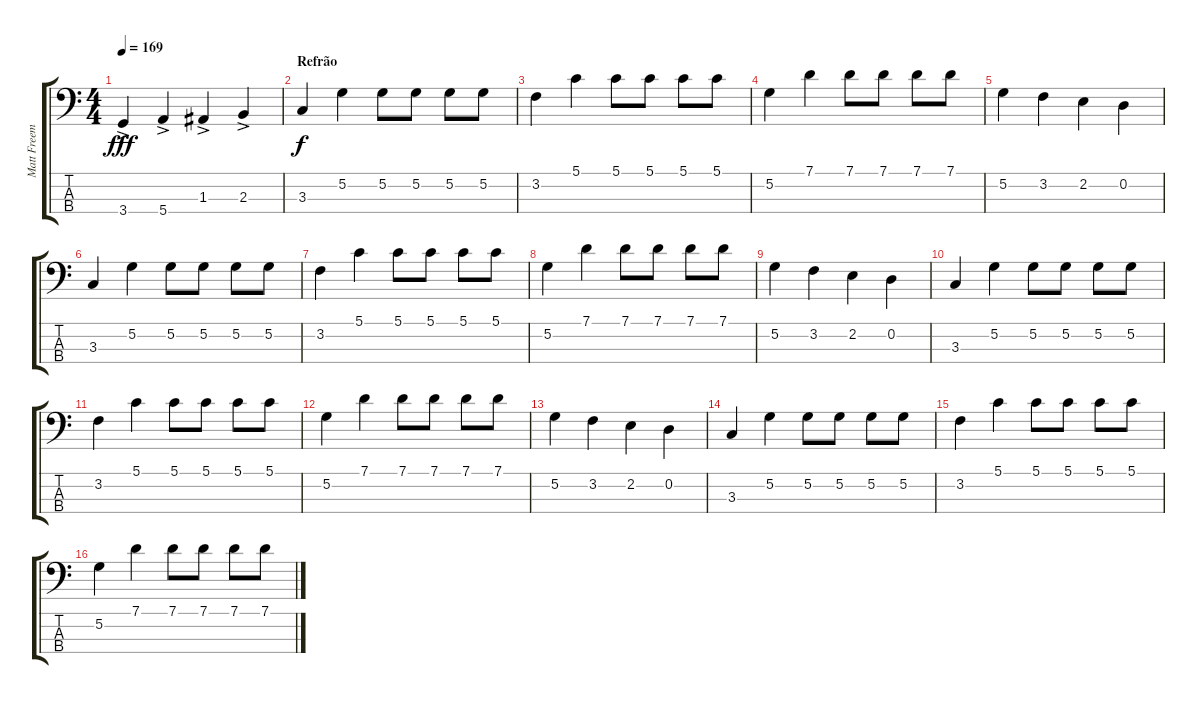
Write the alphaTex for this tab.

\track ("Matt Freeman" "Matt Freem") {instrument electricbasspick}
\staff {score tabs}
\tuning (G2 D2 A1 E1) {hide}
\ts (4 4)
\tempo 169
\clef f4
\ks c
3.4{ac}.4{dy fff} 5.4{ac}.4 1.3{ac}.4 2.3{ac}.4 |
\section ("" "Refrão")
3.3.4{dy f} 5.2.4 5.2.8 5.2.8 5.2.8 5.2.8 |
3.2.4 5.1.4 5.1.8 5.1.8 5.1.8 5.1.8 |
5.2.4 7.1.4 7.1.8 7.1.8 7.1.8 7.1.8 |
5.2.4 3.2.4 2.2.4 0.2.4 |
3.3.4 5.2.4 5.2.8 5.2.8 5.2.8 5.2.8 |
3.2.4 5.1.4 5.1.8 5.1.8 5.1.8 5.1.8 |
5.2.4 7.1.4 7.1.8 7.1.8 7.1.8 7.1.8 |
5.2.4 3.2.4 2.2.4 0.2.4 |
3.3.4 5.2.4 5.2.8 5.2.8 5.2.8 5.2.8 |
3.2.4 5.1.4 5.1.8 5.1.8 5.1.8 5.1.8 |
5.2.4 7.1.4 7.1.8 7.1.8 7.1.8 7.1.8 |
5.2.4 3.2.4 2.2.4 0.2.4 |
3.3.4 5.2.4 5.2.8 5.2.8 5.2.8 5.2.8 |
3.2.4 5.1.4 5.1.8 5.1.8 5.1.8 5.1.8 |
5.2.4 7.1.4 7.1.8 7.1.8 7.1.8 7.1.8
